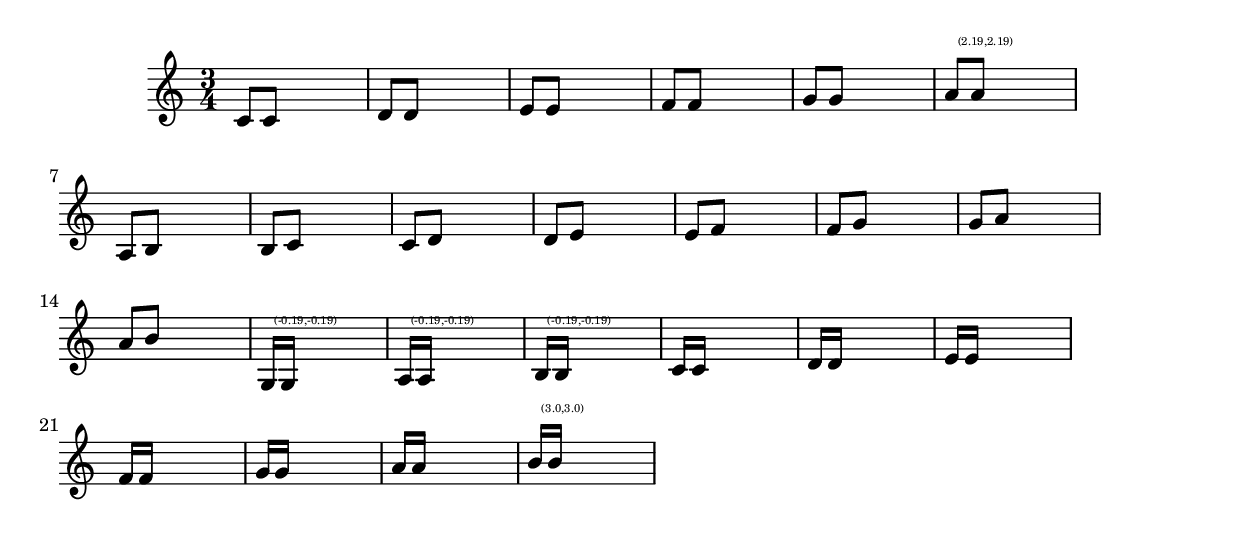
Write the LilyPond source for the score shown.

\header {

  texidoc = "This file tests a few standard beam quants, taken from
    Ted Ross' book. If LilyPond finds another quant, the correct quant
    is printed over the beam."

}
%% FIXME: This file should actually NOT produce any warnings!
#(ly:set-option 'warning-as-error #f)

\version "2.17.6"

\layout  {
  ragged-right = ##t
  #(define debug-beam-quanting #t)
}

filler = \new Voice \relative c' {
  \hideNotes
  e4 e
}
%

%%
%% Ross p108--112
primes = \relative c' {
  \time 3/4
  \assertBeamQuant #'(0 . 0)  #'(0 . 0)
  c8[ c]
  \filler
  \assertBeamQuant #'(1 . -1)  #'(1 . -1)
  d8[ d]

  \filler

  \assertBeamQuant #'(1 . 0)  #'(1 . 0)
  e8[ e]
  \filler


  \assertBeamQuant #'(2 . -1)  #'(2 . -1)
  f8[ f]
  \filler


  \assertBeamQuant #'(2 . 0)  #'(2 . 0)
  g8[ g]
  \filler


  \assertBeamQuant #'(2 . 1)  #'(2 . 1)
  a8[ a]
  \filler

%{
  \once \override Beam.inspect-quants = #'(2.2 . 2.2)
  \assertBeamQuant
  a8[ a]
  \filler

%}

}


seconds = \relative c' {

  \assertBeamQuant #'(0 . 0)  #'(0 . 1)
  a8[ b]
  \filler


  \assertBeamQuant #'(0 . 0)  #'(0 . 1)
  b8[ c]
  \filler


  \assertBeamQuant #'(0 . 0)  #'(0 . 1)
  c8[ d]
  \filler

  \assertBeamQuant #'(1 . -1)  #'(1 . 0)
  d8[ e]
  \filler


  \assertBeamQuant #'(1 . 0)  #'(1 . 1)
  e8[ f]
  \filler


  \assertBeamQuant #'(2 . -1)  #'(2 . 0)
  f8[ g]
  \filler


  \assertBeamQuant #'(2 . 0)  #'(2 . 1)
  g8[ a]
  \filler

  \assertBeamQuant #'(3 . -1)  #'(3 . 0)
  a8[ b]
  \filler
}

filler = \new Voice \relative c' {
  \hideNotes
  e4 e4.
}

% Ross, p122
primeSixteenths = \relative c' {
  \stemUp
  \assertBeamQuant #'(0 . -1)  #'(0 . -1)
  g16[ g]
  \filler
  \assertBeamQuant #'(0 . -1)  #'(0 . -1)
  a16[ a]
  \filler
  \assertBeamQuant #'(0 . -1)  #'(0 . -1)
  b16[ b]
  \filler
  \assertBeamQuant #'(0 . 0)  #'(0 . 0)
  c16[ c]
  \filler
  \assertBeamQuant #'(1 . -1)  #'(1 . -1)
  d16[ d]
  \filler
  \assertBeamQuant #'(1 . 0)  #'(1 . 0)
  e16[ e]
  \filler
  \assertBeamQuant #'(2 .  -1)  #'(2 . -1)
  f16[ f]
  \filler
  \assertBeamQuant #'(2 . 0)  #'(2 . 0)
  g16[ g]
  \filler
  \assertBeamQuant #'(3 . -1)  #'(3 . -1)
  a16[ a]
  \filler
  \assertBeamQuant #'(3 . 0)  #'(3 . 0)
  b16[ b]
  \filler
}

\new Voice { \primes \seconds \primeSixteenths }

